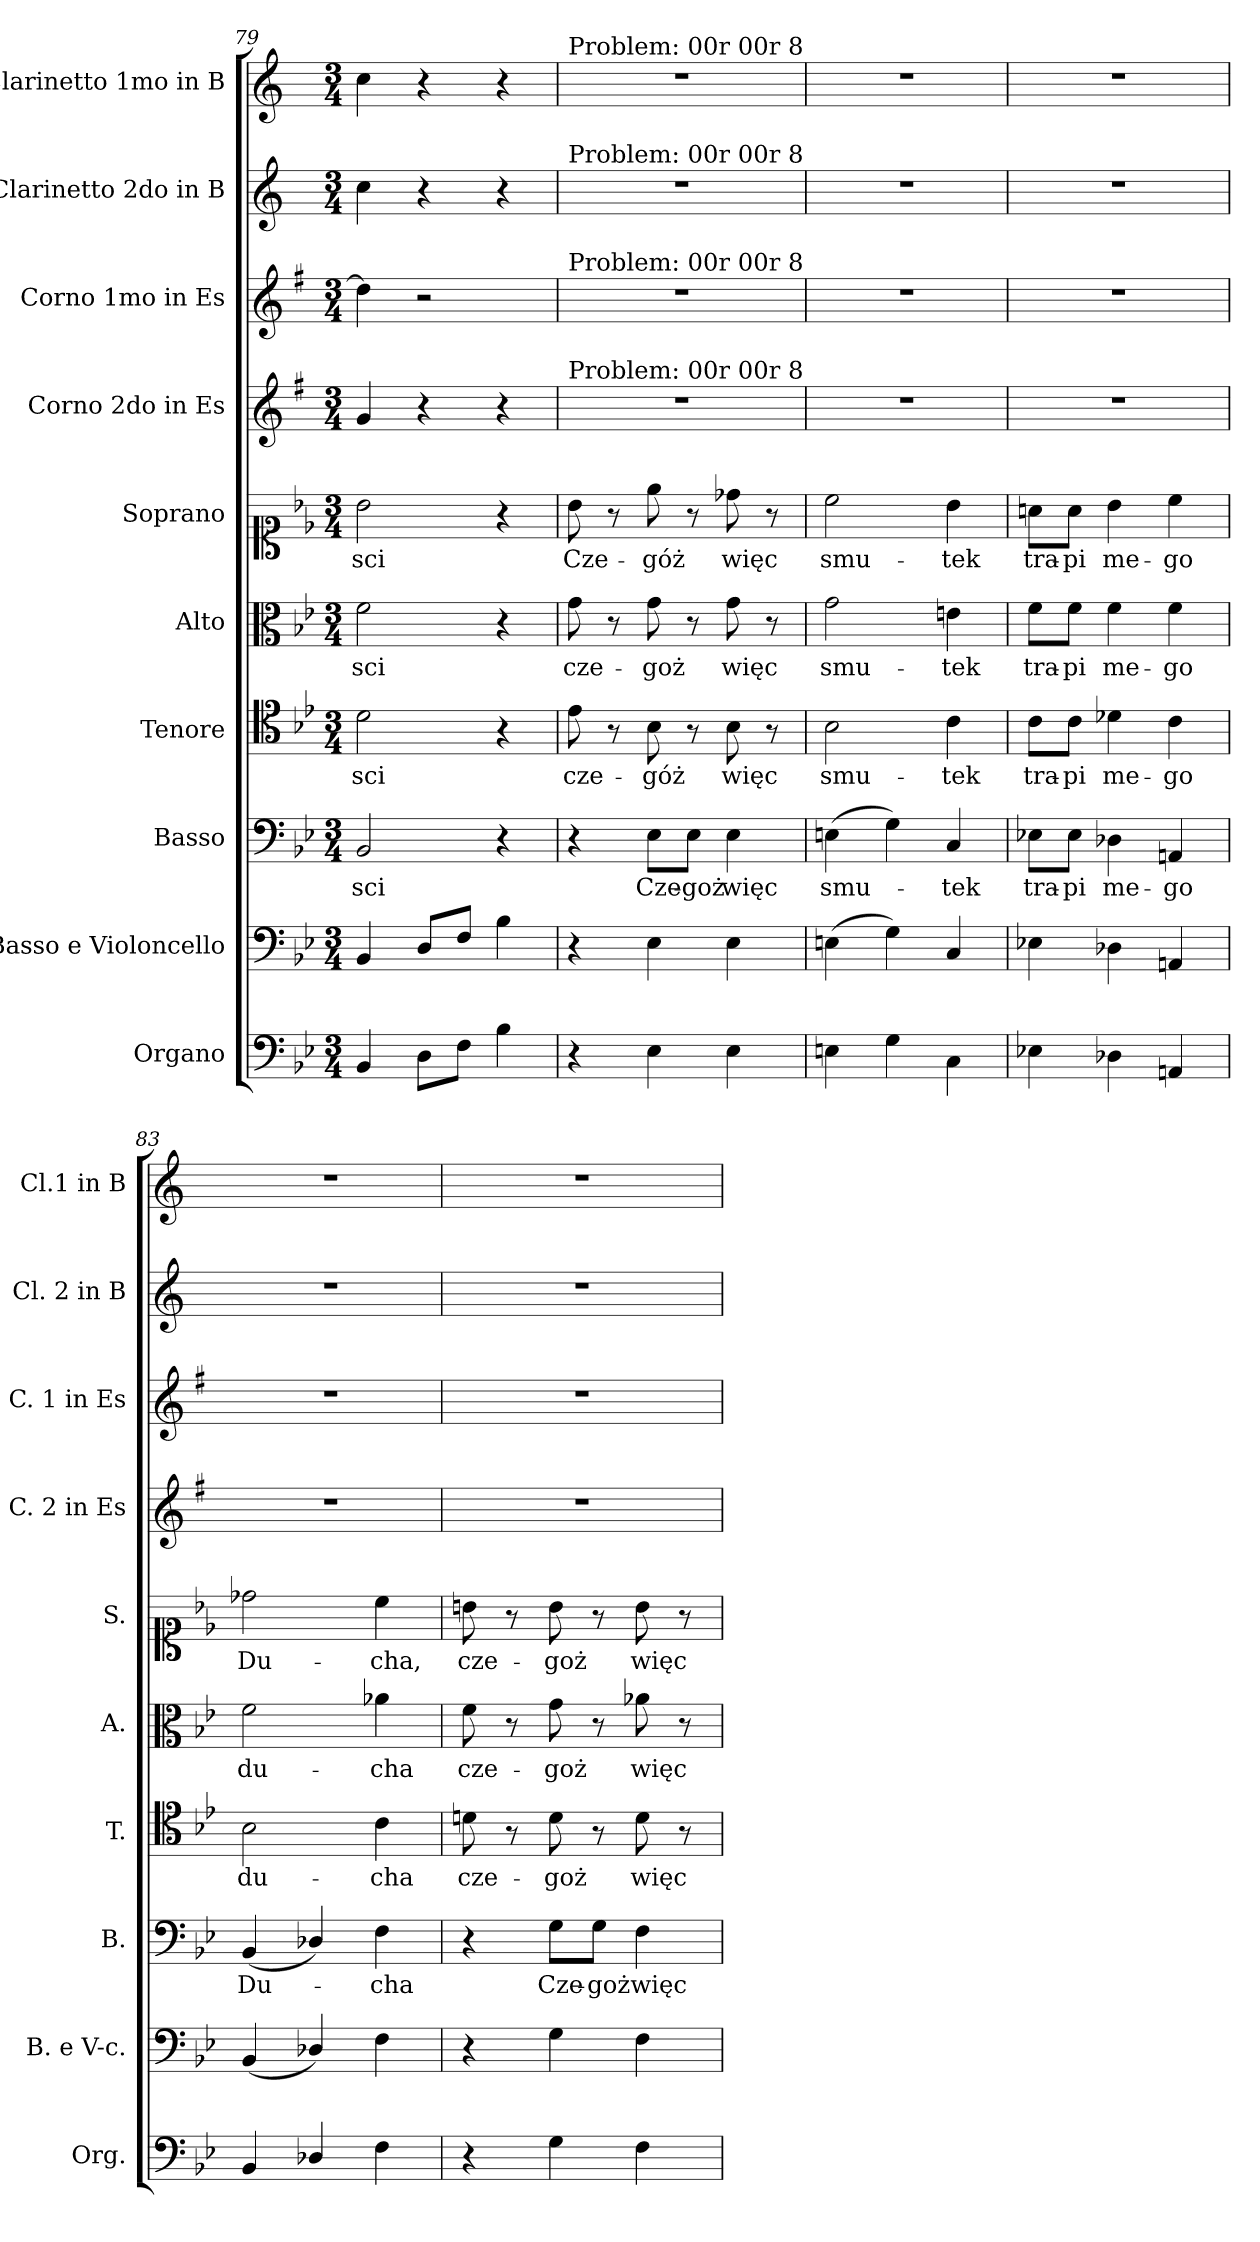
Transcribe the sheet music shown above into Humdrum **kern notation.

**kern	**kern	**kern	**text	**kern	**text	**kern	**text	**kern	**text	**kern	**kern	**kern	**kern
*part10	*part9	*part8	*part8	*part7	*part7	*part6	*part6	*part5	*part5	*part4	*part3	*part2	*part1
*staff10	*staff9	*staff8	*staff8	*staff7	*staff7	*staff6	*staff6	*staff5	*staff5	*staff4	*staff3	*staff2	*staff1
*I"Organo	*I"Basso e Violoncello	*I"Basso	*	*I"Tenore	*	*I"Alto	*	*I"Soprano	*	*I"Corno 2do in Es	*I"Corno 1mo in Es	*I"Clarinetto 2do in B	*I"Clarinetto 1mo in B
*I'Org.	*I'B. e V-c.	*I'B.	*	*I'T.	*	*I'A.	*	*I'S.	*	*I'C. 2 in Es	*I'C. 1 in Es	*I'Cl. 2 in B	*I'Cl.1 in B
*clefF4	*clefF4	*clefF4	*	*clefC4	*	*clefC3	*	*clefC1	*	*clefG2	*clefG2	*clefG2	*clefG2
*	*	*	*	*	*	*	*	*	*	*ITrd5c9	*ITrd5c9	*ITrd1c2	*ITrd1c2
*k[b-e-]	*k[b-e-]	*k[b-e-]	*	*k[b-e-]	*	*k[b-e-]	*	*k[b-e-]	*	*k[b-e-]	*k[b-e-]	*k[b-e-]	*k[b-e-]
*M3/4	*M3/4	*M3/4	*	*M3/4	*	*M3/4	*	*M3/4	*	*M3/4	*M3/4	*M3/4	*M3/4
=79	=79	=79	=79	=79	=79	=79	=79	=79	=79	=79	=79	=79	=79
4BB-/	4BB-/	2BB-/	-sci	2d\	-sci	2f\	-sci	2b-\	-sci	4B-/	4f\]	4b-\	4b-\
8D\L	8D/L	.	.	.	.	.	.	.	.	4r	2r	4r	4r
8F\J	8F/J	.	.	.	.	.	.	.	.	.	.	.	.
4B-\	4B-\	4r	.	4r	.	4r	.	4r	.	4r	.	4r	4r
=80	=80	=80	=80	=80	=80	=80	=80	=80	=80	=80	=80	=80	=80
!	!	!	!	!	!	!	!	!	!	!	!	!	!LO:TX:a:t=Problem&colon; 00r 00r 8
!	!	!	!	!	!	!	!	!	!	!	!	!LO:TX:a:t=Problem&colon; 00r 00r 8	!
!	!	!	!	!	!	!	!	!	!	!	!LO:TX:a:t=Problem&colon; 00r 00r 8	!	!
!	!	!	!	!	!	!	!	!	!	!LO:TX:a:t=Problem&colon; 00r 00r 8	!	!	!
4r	4r	4r	.	8e-\	cze-	8g\	cze-	8b-\	Cze-	2.r	2.r	2.r	2.r
.	.	.	.	8r	.	8r	.	8r	.	.	.	.	.
4E-\	4E-\	8E-\L	Cze-	8B-\	-góż	8g\	-goż	8ee-\	-góż	.	.	.	.
.	.	8E-\J	-goż	8r	.	8r	.	8r	.	.	.	.	.
4E-\	4E-\	4E-\	więc	8B-\	więc	8g\	więc	8dd-X\	więc	.	.	.	.
.	.	.	.	8r	.	8r	.	8r	.	.	.	.	.
=81	=81	=81	=81	=81	=81	=81	=81	=81	=81	=81	=81	=81	=81
4En\	(>4En\	(>4En\	smu-	2B-\	smu-	2g\	smu-	2cc\	smu-	2.r	2.r	2.r	2.r
4G\	4G\)	4G\)	.	.	.	.	.	.	.	.	.	.	.
4C\	4C/	4C/	-tek	4c\	-tek	4en\	-tek	4b-\	-tek	.	.	.	.
=82	=82	=82	=82	=82	=82	=82	=82	=82	=82	=82	=82	=82	=82
4E-X\	4E-X\	8E-X\L	tra-	8c\L	tra-	8f\L	tra-	8an\L	tra-	2.r	2.r	2.r	2.r
.	.	8E-\J	-pi	8c\J	-pi	8f\J	-pi	8a\J	-pi	.	.	.	.
4D-X\	4D-X\	4D-X\	me-	4d-X\	me-	4f\	me-	4b-\	me-	.	.	.	.
4AAn/	4AAn/	4AAn/	-go	4c\	-go	4f\	-go	4cc\	-go	.	.	.	.
=83	=83	=83	=83	=83	=83	=83	=83	=83	=83	=83	=83	=83	=83
4BB-/	(<4BB-/	(<4BB-/	Du-	2B-\	du-	2f\	du-	2dd-X\	Du-	2.r	2.r	2.r	2.r
4D-X/	4D-X/)	4D-X/)	.	.	.	.	.	.	.	.	.	.	.
4F\	4F\	4F\	-cha	4c\	-cha	4a-X\	-cha	4cc\	-cha,	.	.	.	.
=84	=84	=84	=84	=84	=84	=84	=84	=84	=84	=84	=84	=84	=84
4r	4r	4r	.	8dn\	cze-	8f\	cze-	8bn\	cze-	2.r	2.r	2.r	2.r
.	.	.	.	8r	.	8r	.	8r	.	.	.	.	.
4G\	4G\	8G\L	Cze-	8d\	-goż	8g\	-goż	8b\	-goż	.	.	.	.
.	.	8G\J	-goż	8r	.	8r	.	8r	.	.	.	.	.
4F\	4F\	4F\	więc	8d\	więc	8a-X\	więc	8b\	więc	.	.	.	.
.	.	.	.	8r	.	8r	.	8r	.	.	.	.	.
=	=	=	=	=	=	=	=	=	=	=	=	=	=
*-	*-	*-	*-	*-	*-	*-	*-	*-	*-	*-	*-	*-	*-
